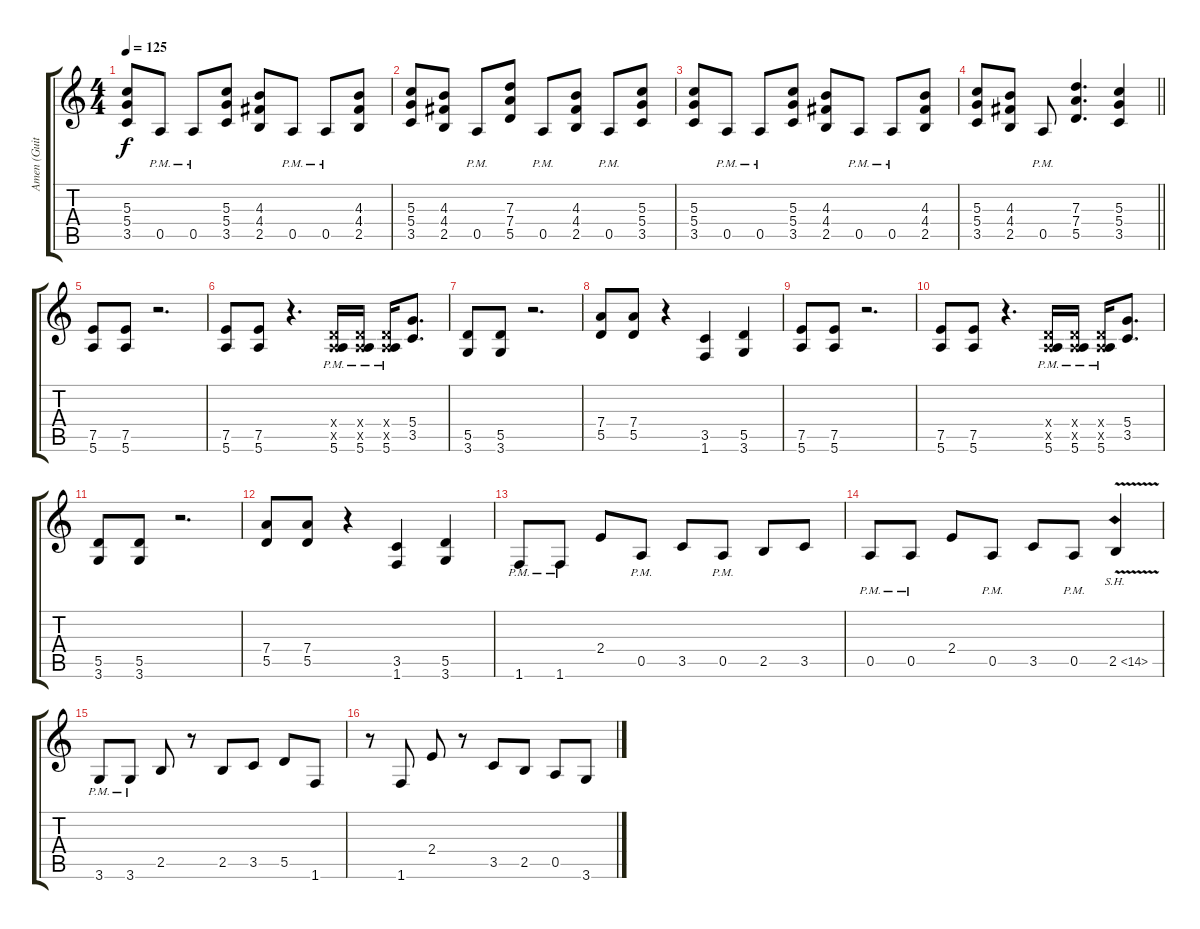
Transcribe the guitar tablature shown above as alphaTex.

\track ("Amen (Guitar)" "Amen (Guit") {instrument distortionguitar}
\staff {score tabs}
\tuning (E4 B3 G3 D3 A2 E2) {hide}
\ts (4 4)
\tempo 125
\clef g2
\ks c
(5.3 5.4 3.5).8{dy f} 0.5{pm}.8 0.5{pm}.8 (5.3 5.4 3.5).8 (4.3 4.4 2.5).8 0.5{pm}.8 0.5{pm}.8 (4.3 4.4 2.5).8 |
(5.3 5.4 3.5).8 (4.3 4.4 2.5).8 0.5{pm}.8 (7.3 7.4 5.5).8 0.5{pm}.8 (4.3 4.4 2.5).8 0.5{pm}.8 (5.3 5.4 3.5).8 |
(5.3 5.4 3.5).8 0.5{pm}.8 0.5{pm}.8 (5.3 5.4 3.5).8 (4.3 4.4 2.5).8 0.5{pm}.8 0.5{pm}.8 (4.3 4.4 2.5).8 |
\barLineRight lightlight
(5.3 5.4 3.5).8 (4.3 4.4 2.5).8 0.5{pm}.8 (7.3 7.4 5.5).4{d} (5.3 5.4 3.5).4 |
(7.5 5.6).8 (7.5 5.6).8 r.2{d} |
(7.5 5.6).8 (7.5 5.6).8 r.4{d} (0.4{x} 0.5{x} 5.6{pm}).16 (0.4{x} 0.5{x} 5.6{pm}).16 (0.4{x} 0.5{x} 5.6{pm}).16 (5.4 3.5).8{d} |
(5.5 3.6).8 (5.5 3.6).8 r.2{d} |
(7.4 5.5).8 (7.4 5.5).8 r.4 (3.5 1.6).4 (5.5 3.6).4 |
(7.5 5.6).8 (7.5 5.6).8 r.2{d} |
(7.5 5.6).8 (7.5 5.6).8 r.4{d} (0.4{x} 0.5{x} 5.6{pm}).16 (0.4{x} 0.5{x} 5.6{pm}).16 (0.4{x} 0.5{x} 5.6{pm}).16 (5.4 3.5).8{d} |
(5.5 3.6).8 (5.5 3.6).8 r.2{d} |
(7.4 5.5).8 (7.4 5.5).8 r.4 (3.5 1.6).4 (5.5 3.6).4 |
1.6{pm}.8 1.6{pm}.8 2.4.8 0.5{pm}.8 3.5.8 0.5{pm}.8 2.5.8 3.5.8 |
0.5{pm}.8 0.5{pm}.8 2.4.8 0.5{pm}.8 3.5.8 0.5{pm}.8 2.5{sh 12 v}.4 |
3.6{pm}.8 3.6{pm}.8 2.5.8 r.8 2.5.8 3.5.8 5.5.8 1.6.8 |
r.8 1.6.8 2.4.8 r.8 3.5.8 2.5.8 0.5.8 3.6.8
